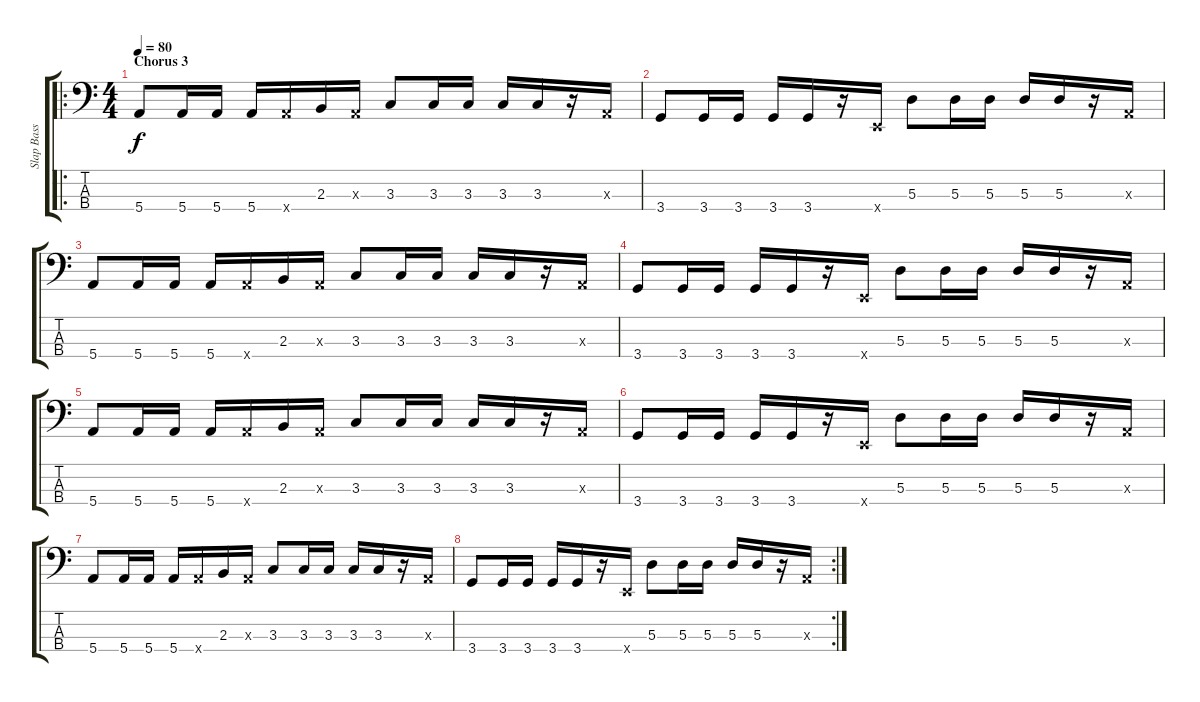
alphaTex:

\track ("Slap Bass" "Slap Bass") {instrument slapbass2}
\staff {score tabs}
\tuning (G2 D2 A1 E1) {hide}
\ro
\ts (4 4)
\section ("" "Chorus 3")
\tempo 80
\clef f4
\ks c
5.4.8{dy f volume 15 instrument electricbassfinger} 5.4.16 5.4.16 5.4.16 5.4{x}.16 2.3.16 0.3{x}.16 3.3.8 3.3.16 3.3.16 3.3.16 3.3.16 r.16 0.3{x}.16 |
3.4.8 3.4.16 3.4.16 3.4.16 3.4.16 r.16 0.4{x}.16 5.3.8 5.3.16 5.3.16 5.3.16 5.3.16 r.16 0.3{x}.16 |
5.4.8 5.4.16 5.4.16 5.4.16 5.4{x}.16 2.3.16 0.3{x}.16 3.3.8 3.3.16 3.3.16 3.3.16 3.3.16 r.16 0.3{x}.16 |
3.4.8 3.4.16 3.4.16 3.4.16 3.4.16 r.16 0.4{x}.16 5.3.8 5.3.16 5.3.16 5.3.16 5.3.16 r.16 0.3{x}.16 |
5.4.8 5.4.16 5.4.16 5.4.16 5.4{x}.16 2.3.16 0.3{x}.16 3.3.8 3.3.16 3.3.16 3.3.16 3.3.16 r.16 0.3{x}.16 |
3.4.8 3.4.16 3.4.16 3.4.16 3.4.16 r.16 0.4{x}.16 5.3.8 5.3.16 5.3.16 5.3.16 5.3.16 r.16 0.3{x}.16 |
5.4.8 5.4.16 5.4.16 5.4.16 5.4{x}.16 2.3.16 0.3{x}.16 3.3.8 3.3.16 3.3.16 3.3.16 3.3.16 r.16 0.3{x}.16 |
\rc 2
3.4.8 3.4.16 3.4.16 3.4.16 3.4.16 r.16 0.4{x}.16 5.3.8 5.3.16 5.3.16 5.3.16 5.3.16 r.16 0.3{x}.16
